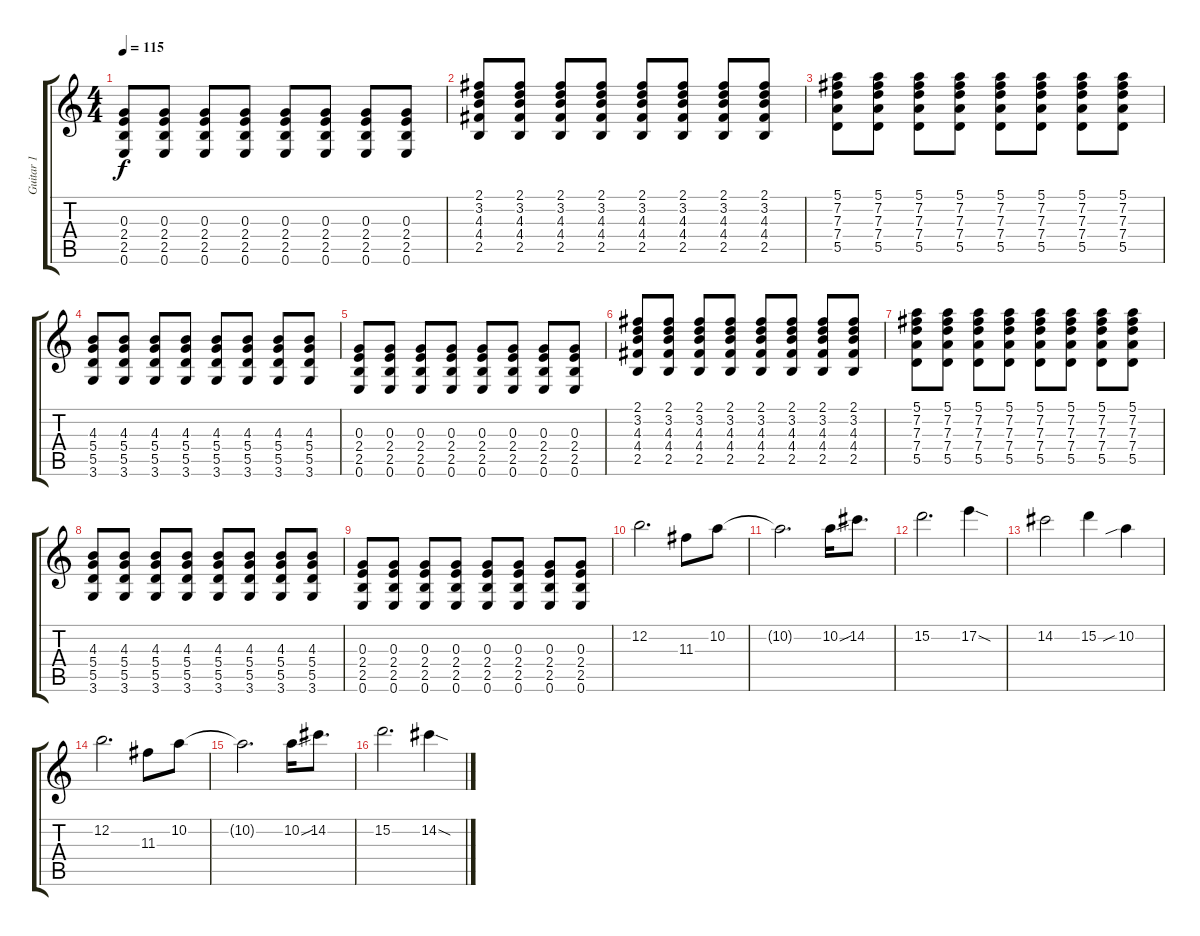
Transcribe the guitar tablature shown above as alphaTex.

\track ("Guitar 1" "Guitar 1") {instrument electricguitarjazz}
\staff {score tabs}
\tuning (E4 B3 G3 D3 A2 E2) {hide}
\ts (4 4)
\tempo 115
\clef g2
\ks c
(0.3 2.4 2.5 0.6).8{dy f} (0.3 2.4 2.5 0.6).8 (0.3 2.4 2.5 0.6).8 (0.3 2.4 2.5 0.6).8 (0.3 2.4 2.5 0.6).8 (0.3 2.4 2.5 0.6).8 (0.3 2.4 2.5 0.6).8 (0.3 2.4 2.5 0.6).8 |
(2.1 3.2 4.3 4.4 2.5).8 (2.1 3.2 4.3 4.4 2.5).8 (2.1 3.2 4.3 4.4 2.5).8 (2.1 3.2 4.3 4.4 2.5).8 (2.1 3.2 4.3 4.4 2.5).8 (2.1 3.2 4.3 4.4 2.5).8 (2.1 3.2 4.3 4.4 2.5).8 (2.1 3.2 4.3 4.4 2.5).8 |
(5.1 7.2 7.3 7.4 5.5).8 (5.1 7.2 7.3 7.4 5.5).8 (5.1 7.2 7.3 7.4 5.5).8 (5.1 7.2 7.3 7.4 5.5).8 (5.1 7.2 7.3 7.4 5.5).8 (5.1 7.2 7.3 7.4 5.5).8 (5.1 7.2 7.3 7.4 5.5).8 (5.1 7.2 7.3 7.4 5.5).8 |
(4.3 5.4 5.5 3.6).8 (4.3 5.4 5.5 3.6).8 (4.3 5.4 5.5 3.6).8 (4.3 5.4 5.5 3.6).8 (4.3 5.4 5.5 3.6).8 (4.3 5.4 5.5 3.6).8 (4.3 5.4 5.5 3.6).8 (4.3 5.4 5.5 3.6).8 |
(0.3 2.4 2.5 0.6).8 (0.3 2.4 2.5 0.6).8 (0.3 2.4 2.5 0.6).8 (0.3 2.4 2.5 0.6).8 (0.3 2.4 2.5 0.6).8 (0.3 2.4 2.5 0.6).8 (0.3 2.4 2.5 0.6).8 (0.3 2.4 2.5 0.6).8 |
(2.1 3.2 4.3 4.4 2.5).8 (2.1 3.2 4.3 4.4 2.5).8 (2.1 3.2 4.3 4.4 2.5).8 (2.1 3.2 4.3 4.4 2.5).8 (2.1 3.2 4.3 4.4 2.5).8 (2.1 3.2 4.3 4.4 2.5).8 (2.1 3.2 4.3 4.4 2.5).8 (2.1 3.2 4.3 4.4 2.5).8 |
(5.1 7.2 7.3 7.4 5.5).8 (5.1 7.2 7.3 7.4 5.5).8 (5.1 7.2 7.3 7.4 5.5).8 (5.1 7.2 7.3 7.4 5.5).8 (5.1 7.2 7.3 7.4 5.5).8 (5.1 7.2 7.3 7.4 5.5).8 (5.1 7.2 7.3 7.4 5.5).8 (5.1 7.2 7.3 7.4 5.5).8 |
(4.3 5.4 5.5 3.6).8 (4.3 5.4 5.5 3.6).8 (4.3 5.4 5.5 3.6).8 (4.3 5.4 5.5 3.6).8 (4.3 5.4 5.5 3.6).8 (4.3 5.4 5.5 3.6).8 (4.3 5.4 5.5 3.6).8 (4.3 5.4 5.5 3.6).8 |
(0.3 2.4 2.5 0.6).8 (0.3 2.4 2.5 0.6).8 (0.3 2.4 2.5 0.6).8 (0.3 2.4 2.5 0.6).8 (0.3 2.4 2.5 0.6).8 (0.3 2.4 2.5 0.6).8 (0.3 2.4 2.5 0.6).8 (0.3 2.4 2.5 0.6).8 |
12.2.2{d volume 16} 11.3.8 10.2.8 |
10.2{t}.2{d} 10.2{sou}.16 14.2.8{d} |
15.2.2{d} 17.2{sod}.4 |
14.2.2 15.2.4 10.2{sib}.4 |
12.2.2{d} 11.3.8 10.2.8 |
10.2{t}.2{d} 10.2{sou}.16 14.2.8{d} |
15.2.2{d} 14.2{sod}.4
